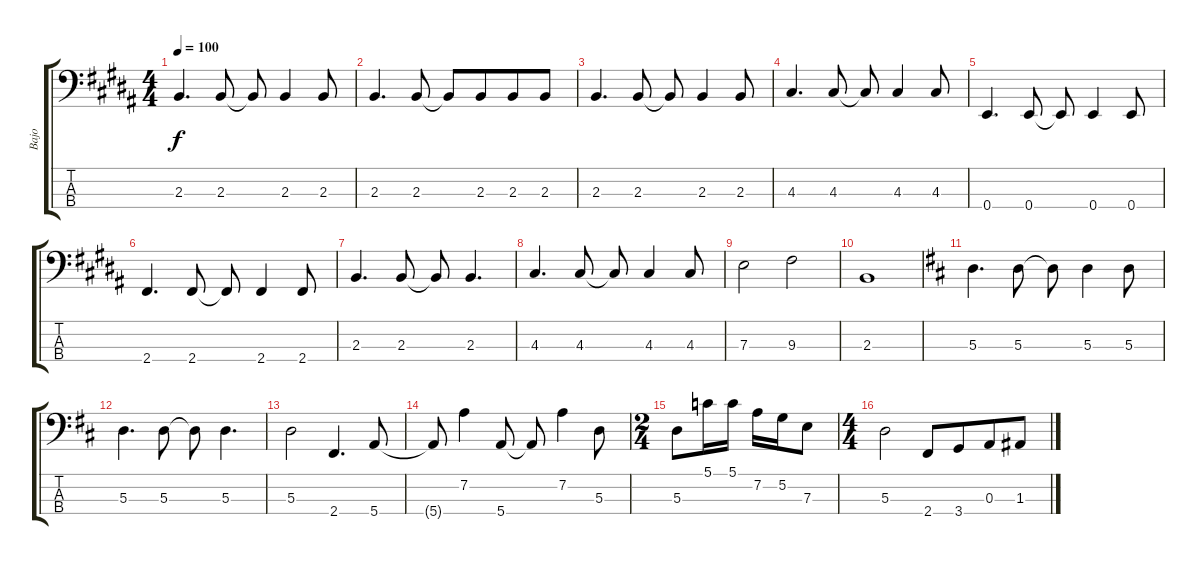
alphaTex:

\track ("Bajo" "Bajo") {instrument electricbassfinger}
\staff {score tabs}
\tuning (G2 D2 A1 E1) {hide}
\ts (4 4)
\tempo 100
\clef f4
\ks b
2.3.4{d dy f} 2.3.8 2.3{t}.8 2.3.4 2.3.8 |
2.3.4{d} 2.3.8 2.3{t}.8 2.3.8{beam merge} 2.3.8 2.3.8 |
2.3.4{d} 2.3.8 2.3{t}.8 2.3.4 2.3.8 |
4.3.4{d} 4.3.8 4.3{t}.8 4.3.4 4.3.8 |
0.4.4{d} 0.4.8 0.4{t}.8 0.4.4 0.4.8 |
2.4.4{d} 2.4.8 2.4{t}.8 2.4.4 2.4.8 |
2.3.4{d} 2.3.8 2.3{t}.8 2.3.4{d} |
4.3.4{d} 4.3.8 4.3{t}.8 4.3.4 4.3.8 |
7.3.2 9.3.2 |
2.3.1 |
\ks d
5.3.4{d} 5.3.8 5.3{t}.8 5.3.4 5.3.8 |
5.3.4{d} 5.3.8 5.3{t}.8 5.3.4{d} |
5.3.2 2.4.4{d} 5.4.8 |
5.4{t}.8 7.2.4 5.4.8 5.4{t}.8 7.2.4 5.3.8 |
\ts (2 4)
5.3.8 5.1.16 5.1.16 7.2.16 5.2.16 7.3.8 |
\ts (4 4)
5.3.2 2.4.8 3.4.8{beam merge} 0.3.8 1.3.8
